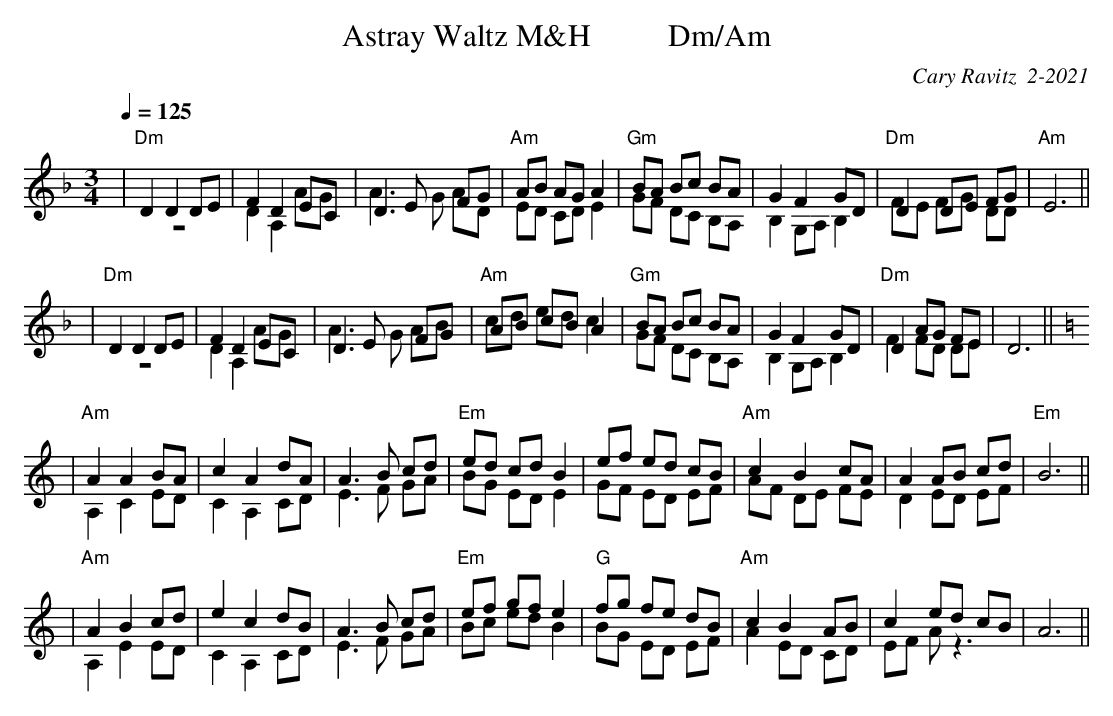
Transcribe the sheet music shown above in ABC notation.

X:1
T: Astray Waltz M&H          Dm/Am
C: Cary Ravitz  2-2021
M: 3/4
L: 1/8
Q: 1/4=125
K: Dm
| "Dm"D2 D2 DE  & z6 | F2 D2 EC & D2 A,2 AG | D3E FG & A3 G AD | "Am"AB AG A2 & ED CD E2 | "Gm"BA Bc BA & GF DC B,A, | G2 F2 GD & B,2 G,A, B,2 | "Dm"D2 DE FG &FE FG DD | "Am" E6  ||
| "Dm"D2 D2 DE & z6 | F2 D2 EC & D2 A,2 AG | D3E FG& A3 G AB | "Am"AB cB A2 &cd ed c2 | "Gm"BA Bc BA& GF DC B,A, | G2 F2 GD & B,2 G,A, B,2 | "Dm"D2 AG FE &F2 FD DE | D6  ||
K: Am
| "Am"A2 A2 BA & A,2 C2 ED | c2 A2 dA &  C2 A,2 CD | A3 B cd & E3 F GA | "Em"ed cd B2 & BG ED E2 | ef ed cB & GF ED EF | "Am"c2 B2 cA & AF DE FE | A2 AB cd &D2 ED EF | "Em"B6 ||
| "Am"A2 B2 cd & A,2 E2 ED | e2 c2 dB & C2 A,2 CD | A3 B cd& E3 F GA | "Em"ef gf e2 & Bc ed B2 | "G"fg fe dB & BG ED EF | "Am"c2 B2 AB & A2ED CD | c2 ed cB & EF A z3 | A6 ||
